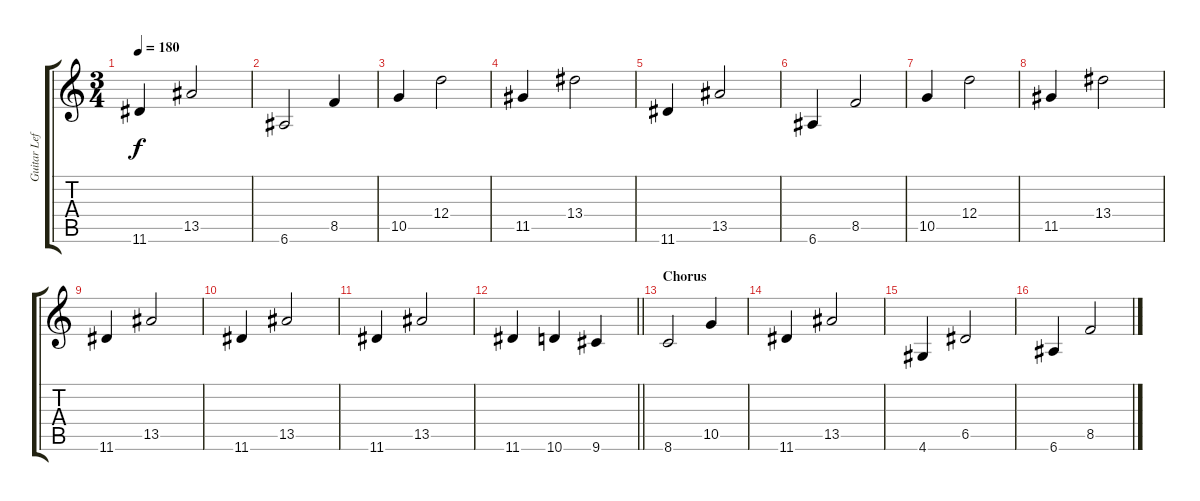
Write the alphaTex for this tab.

\track ("Guitar Left" "Guitar Lef") {instrument acousticguitarnylon}
\staff {score tabs}
\tuning (E4 B3 G3 D3 A2 E2) {hide}
\ts (3 4)
\tempo 180
\clef g2
\ks c
11.6.4{dy f} 13.5.2 |
6.6.2 8.5.4 |
10.5.4 12.4.2 |
11.5.4 13.4.2 |
11.6.4 13.5.2 |
6.6.4 8.5.2 |
10.5.4 12.4.2 |
11.5.4 13.4.2 |
11.6.4 13.5.2 |
11.6.4 13.5.2 |
11.6.4 13.5.2 |
\barLineRight lightlight
11.6.4 10.6.4 9.6.4 |
\section ("" "Chorus")
8.6.2 10.5.4 |
11.6.4 13.5.2 |
4.6.4 6.5.2 |
6.6.4 8.5.2
